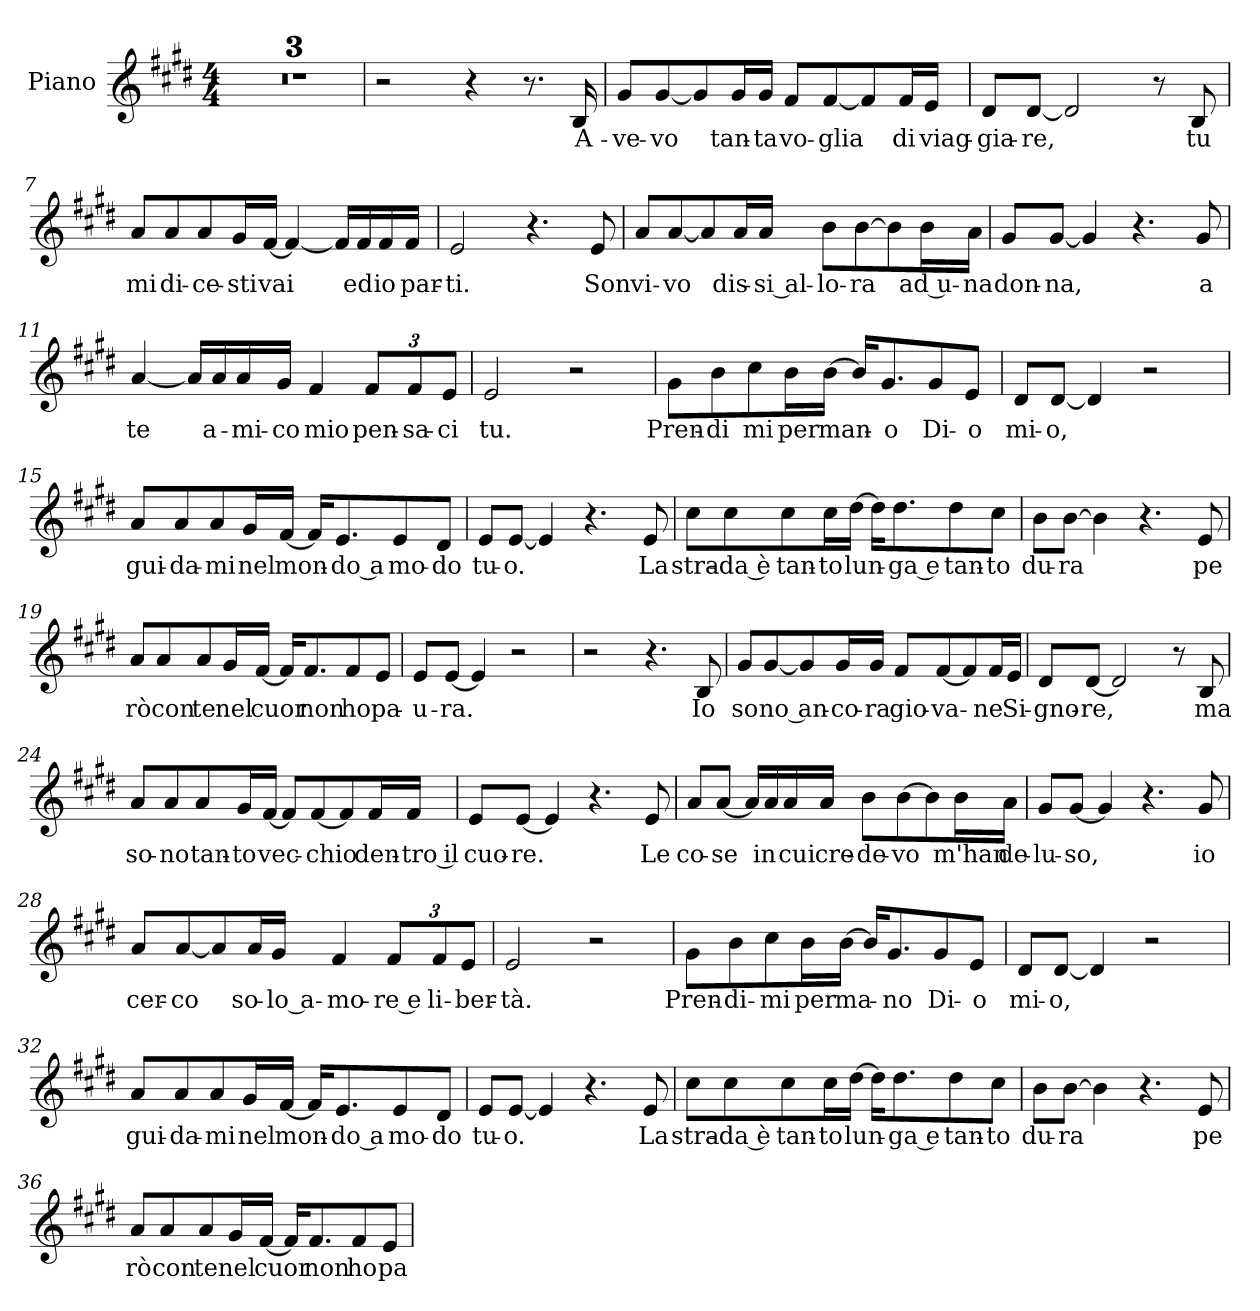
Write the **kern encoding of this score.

**kern	**text
*part1	*part1
*staff1	*staff1
*I"Piano	*
*I'Pno.	*
*clefG2	*
*k[f#c#g#d#]	*
*E:	*
*M4/4	*
=1	=1
1r	.
=2	=2
1r	.
=3	=3
1r	.
=4	=4
2r	.
4r	.
8.r	.
16B/	A-
=5	=5
8g#/L	-ve-
[8g#/	-vo
8g#/]	.
16g#/L	tan-
16g#/JJ	-ta
8f#/L	vo-
[8f#/	-glia
8f#/]	.
16f#/L	di
16e/JJ	viag-
=6	=6
8d#/L	-gia-
[8d#/J	-re,
2d#/]	.
8r	.
8B/	tu
!!LO:LB:g=z
=7	=7
8a/L	mi
8a/	di-
8a/	-ce-
16g#/L	-sti
[16f#/JJ	vai
4f#/_	.
16f#/LL]	.
16f#/	ed
16f#/	io
16f#/JJ	par-
=8	=8
2e/	-ti.
4.r	.
8e/	Son
=9	=9
8a/L	vi-
[8a/	-vo
8a/]	.
16a/L	dis-
16a/JJ	-si al-
8b\L	-lo-
[8b\	-ra
8b\]	.
16b\L	ad u-
16a\JJ	-na
!!LO:LB:g=z
=10	=10
8g#/L	don-
[8g#/J	-na,
4g#/]	.
4.r	.
8g#/	a
=11	=11
[4a/	te
16a/LL]	.
16a/	a-
16a/	-mi-
16g#/JJ	-co
4f#/	mio
*Xbrackettup	*
12f#/L	pen-
12f#/	-sa-
12e/J	-ci
=12	=12
2e/	tu.
2r	.
!!LO:LB:g=z
=13	=13
8g#\L	Pren-
8b\	-di
8cc#\	mi
16b\L	per
[16b\JJ	man-
16b/KL]	.
8.g#/	-o
8g#/	Di-
8e/J	-o
=14	=14
8d#/L	mi-
[8d#/J	-o,
4d#/]	.
2r	.
=15	=15
8a/L	gui-
8a/	-da-
8a/	-mi
16g#/L	nel
[16f#/JJ	mon-
16f#/KL]	.
8.e/	-do a
8e/	mo-
8d#/J	-do
!!LO:LB:g=z
=16	=16
8e/L	tu-
[8e/J	-o.
4e/]	.
4.r	.
8e/	La
=17	=17
8cc#\L	stra-
8cc#\	-da è
8cc#\	tan-
16cc#\L	-to
[16dd#\JJ	lun-
16dd#\KL]	.
8.dd#\	-ga e
8dd#\	tan-
8cc#\J	-to
=18	=18
8b\L	du-
[8b\J	-ra
4b\]	.
4.r	.
8e/	pe
!!LO:LB:g=z
=19	=19
8a/L	rò
8a/	con
8a/	te
16g#/L	nel
[16f#/JJ	cuor
16f#/KL]	.
8.f#/	non
8f#/	ho
8e/J	pa-
=20	=20
8e/L	-u-
[8e/J	-ra.
4e/]	.
2r	.
=21	=21
2r	.
4.r	.
8B/	Io
=22	=22
8g#/L	so
[8g#/	no an-
8g#/]	.
16g#/L	-co-
16g#/JJ	-ra
8f#/L	gio-
[8f#/	-va-
8f#/]	.
16f#/L	-ne
16e/JJ	Si-
!!LO:LB:g=z
=23	=23
8d#/L	-gno-
[8d#/J	-re,
2d#/]	.
8r	.
8B/	ma
=24	=24
8a/L	so-
8a/	-no
8a/	tan-
16g#/L	-to
[16f#/JJ	vec-
8f#/L]	.
[8f#/	-chio
8f#/]	.
16f#/L	den-
16f#/JJ	-tro il
=25	=25
8e/L	cuo-
[8e/J	-re.
4e/]	.
4.r	.
8e/	Le
!!LO:LB:g=z
=26	=26
8a/L	co-
[8a/J	-se
16a/LL]	.
16a/	in
16a/	cui
16a/JJ	cre-
8b\L	-de-
[8b\	-vo
8b\]	.
16b\L	m'han
16a\JJ	de-
=27	=27
8g#/L	-lu-
[8g#/J	-so,
4g#/]	.
4.r	.
8g#/	io
=28	=28
8a/L	cer-
[8a/	-co
8a/]	.
16a/L	so-
16g#/JJ	-lo a-
4f#/	-mo-
12f#/L	-re e
12f#/	li-
12e/J	-ber-
!!LO:PB:g=z
=29	=29
2e/	-tà.
2r	.
=30	=30
8g#\L	Pren-
8b\	-di-
8cc#\	-mi
16b\L	per
[16b\JJ	ma-
16b/KL]	.
8.g#/	-no
8g#/	Di-
8e/J	-o
=31	=31
8d#/L	mi-
[8d#/J	-o,
4d#/]	.
2r	.
=32	=32
8a/L	gui-
8a/	-da-
8a/	-mi
16g#/L	nel
[16f#/JJ	mon-
16f#/KL]	.
8.e/	-do a
8e/	mo-
8d#/J	-do
!!LO:LB:g=z
=33	=33
8e/L	tu-
[8e/J	-o.
4e/]	.
4.r	.
8e/	La
=34	=34
8cc#\L	stra-
8cc#\	-da è
8cc#\	tan-
16cc#\L	-to
[16dd#\JJ	lun-
16dd#\KL]	.
8.dd#\	-ga e
8dd#\	tan-
8cc#\J	-to
=35	=35
8b\L	du-
[8b\J	-ra
4b\]	.
4.r	.
8e/	pe
!!LO:LB:g=z
=36	=36
8a/L	rò
8a/	con
8a/	te
16g#/L	nel
[16f#/JJ	cuor
16f#/KL]	.
8.f#/	non
8f#/	ho
8e/J	pa-
=	=
*-	*-
